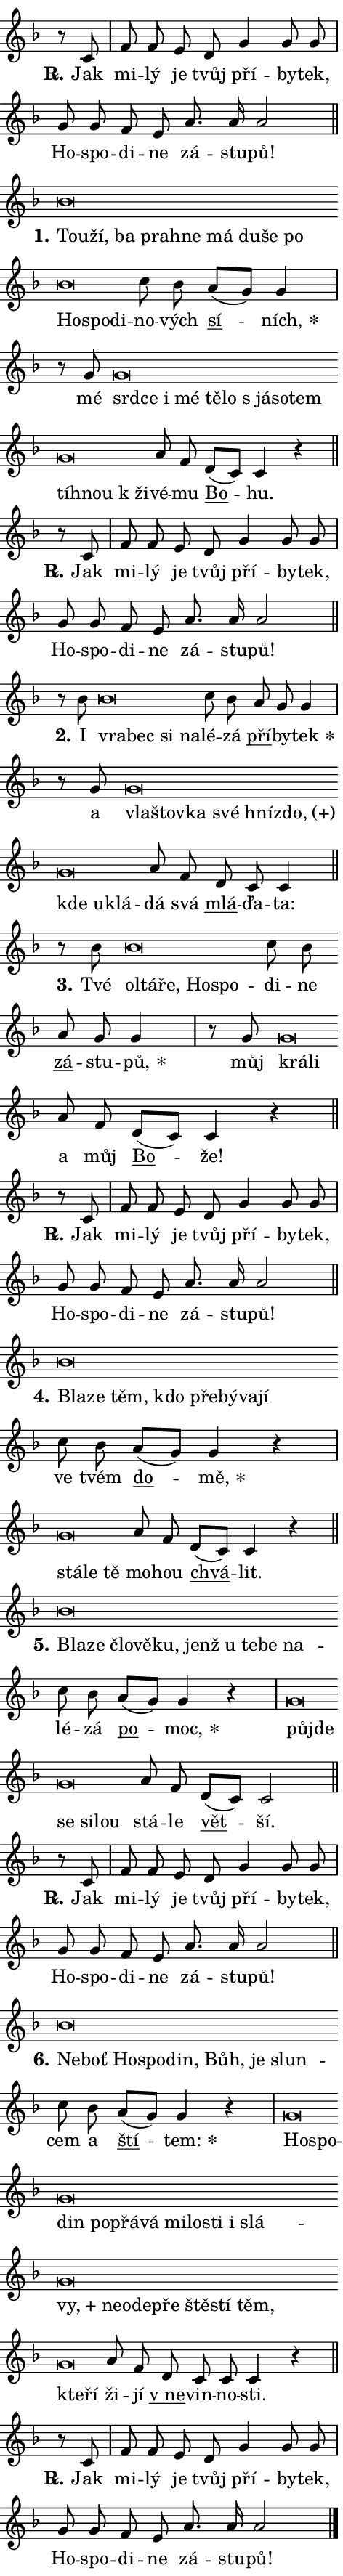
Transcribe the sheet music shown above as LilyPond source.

\version "2.24.0"
\header { tagline = "" }
\paper {
  indent = 0\cm
  top-margin = 0\cm
  right-margin = 0.13\cm % to fit lyric hyphens
  bottom-margin = 0\cm
  left-margin = 0\cm
  paper-width = 8\cm
  page-breaking = #ly:one-page-breaking
  system-system-spacing.basic-distance = #11
  score-system-spacing.basic-distance = #11
  ragged-last = ##f
}


%% Author: Thomas Morley
%% https://lists.gnu.org/archive/html/lilypond-user/2020-05/msg00002.html
#(define (line-position grob)
"Returns position of @var[grob} in current system:
   @code{'start}, if at first time-step
   @code{'end}, if at last time-step
   @code{'middle} otherwise
"
  (let* ((col (ly:item-get-column grob))
         (ln (ly:grob-object col 'left-neighbor))
         (rn (ly:grob-object col 'right-neighbor))
         (col-to-check-left (if (ly:grob? ln) ln col))
         (col-to-check-right (if (ly:grob? rn) rn col))
         (break-dir-left
           (and
             (ly:grob-property col-to-check-left 'non-musical #f)
             (ly:item-break-dir col-to-check-left)))
         (break-dir-right
           (and
             (ly:grob-property col-to-check-right 'non-musical #f)
             (ly:item-break-dir col-to-check-right))))
        (cond ((eqv? 1 break-dir-left) 'start)
              ((eqv? -1 break-dir-right) 'end)
              (else 'middle))))

#(define (tranparent-at-line-position vctor)
  (lambda (grob)
  "Relying on @code{line-position} select the relevant enry from @var{vctor}.
Used to determine transparency,"
    (case (line-position grob)
      ((end) (not (vector-ref vctor 0)))
      ((middle) (not (vector-ref vctor 1)))
      ((start) (not (vector-ref vctor 2))))))

noteHeadBreakVisibility =
#(define-music-function (break-visibility)(vector?)
"Makes @code{NoteHead}s transparent relying on @var{break-visibility}"
#{
  \override NoteHead.transparent =
    #(tranparent-at-line-position break-visibility)
#})

#(define delete-ledgers-for-transparent-note-heads
  (lambda (grob)
    "Reads whether a @code{NoteHead} is transparent.
If so this @code{NoteHead} is removed from @code{'note-heads} from
@var{grob}, which is supposed to be @code{LedgerLineSpanner}.
As a result ledgers are not printed for this @code{NoteHead}"
    (let* ((nhds-array (ly:grob-object grob 'note-heads))
           (nhds-list
             (if (ly:grob-array? nhds-array)
                 (ly:grob-array->list nhds-array)
                 '()))
           ;; Relies on the transparent-property being done before
           ;; Staff.LedgerLineSpanner.after-line-breaking is executed.
           ;; This is fragile ...
           (to-keep
             (remove
               (lambda (nhd)
                 (ly:grob-property nhd 'transparent #f))
               nhds-list)))
      ;; TODO find a better method to iterate over grob-arrays, similiar
      ;; to filter/remove etc for lists
      ;; For now rebuilt from scratch
      (set! (ly:grob-object grob 'note-heads)  '())
      (for-each
        (lambda (nhd)
          (ly:pointer-group-interface::add-grob grob 'note-heads nhd))
        to-keep))))

squashNotes = {
  \override NoteHead.X-extent = #'(-0.2 . 0.2)
  \override NoteHead.Y-extent = #'(-0.75 . 0)
  \override NoteHead.stencil =
    #(lambda (grob)
       (let ((pos (ly:grob-property grob 'staff-position)))
         (begin
           (if (< pos -7) (display "ERROR: Lower brevis then expected\n") (display ""))
           (if (<= pos -6) ly:text-interface::print ly:note-head::print))))
}
unSquashNotes = {
  \revert NoteHead.X-extent
  \revert NoteHead.Y-extent
  \revert NoteHead.stencil
}

hideNotes = \noteHeadBreakVisibility #begin-of-line-visible
unHideNotes = \noteHeadBreakVisibility #all-visible

% work-around for resetting accidentals
% https://lilypond.org/doc/v2.23/Documentation/notation/displaying-rhythms#unmetered-music
cadenzaMeasure = {
  \cadenzaOff
  \partial 1024 s1024
  \cadenzaOn
}

#(define-markup-command (accent layout props text) (markup?)
  "Underline accented syllable"
  (interpret-markup layout props
    #{\markup \override #'(offset . 4.3) \underline { #text }#}))

responsum = \markup \concat {
  "R" \hspace #-1.05 \path #0.1 #'((moveto 0 0.07) (lineto 0.9 0.8)) \hspace #0.05 "."
}

spaceSize = #0.6828661417322834 % exact space size for TeX Gyre Schola

\layout {
  \context {
    \Staff
    \remove "Time_signature_engraver"
    \override LedgerLineSpanner.after-line-breaking = #delete-ledgers-for-transparent-note-heads
  }
  \context {
    \Lyrics {
      \override LyricSpace.minimum-distance = \spaceSize
      \override LyricText.font-name = #"TeX Gyre Schola"
      \override LyricText.font-size = 1
      \override StanzaNumber.font-name = #"TeX Gyre Schola Bold"
      \override StanzaNumber.font-size = 1
    }
  }
  \context {
    \Score 
    \override NoteHead.text =
      #(lambda (grob) 
        (let ((pos (ly:grob-property grob 'staff-position)))
          #{\markup {
            \combine
              \halign #-0.55 \raise #(if (= pos -6) 0 0.5) \override #'(thickness . 2) \draw-line #'(3.2 . 0)
              \musicglyph "noteheads.sM1"
          }#}))
  }
}

% magnetic-lyrics.ily
%
%   written by
%     Jean Abou Samra <jean@abou-samra.fr>
%     Werner Lemberg <wl@gnu.org>
%
%   adapted by
%     Jiri Hon <jiri.hon@gmail.com>
%
% Version 2022-Apr-15

% https://www.mail-archive.com/lilypond-user@gnu.org/msg149350.html

#(define (Left_hyphen_pointer_engraver context)
   "Collect syllable-hyphen-syllable occurrences in lyrics and store
them in properties.  This engraver only looks to the left.  For
example, if the lyrics input is @code{foo -- bar}, it does the
following.

@itemize @bullet
@item
Set the @code{text} property of the @code{LyricHyphen} grob between
@q{foo} and @q{bar} to @code{foo}.

@item
Set the @code{left-hyphen} property of the @code{LyricText} grob with
text @q{foo} to the @code{LyricHyphen} grob between @q{foo} and
@q{bar}.
@end itemize

Use this auxiliary engraver in combination with the
@code{lyric-@/text::@/apply-@/magnetic-@/offset!} hook."
   (let ((hyphen #f)
         (text #f))
     (make-engraver
      (acknowledgers
       ((lyric-syllable-interface engraver grob source-engraver)
        (set! text grob)))
      (end-acknowledgers
       ((lyric-hyphen-interface engraver grob source-engraver)
        ;(when (not (grob::has-interface grob 'lyric-space-interface))
          (set! hyphen grob)));)
      ((stop-translation-timestep engraver)
       (when (and text hyphen)
         (ly:grob-set-object! text 'left-hyphen hyphen))
       (set! text #f)
       (set! hyphen #f)))))

#(define (lyric-text::apply-magnetic-offset! grob)
   "If the space between two syllables is less than the value in
property @code{LyricText@/.details@/.squash-threshold}, move the right
syllable to the left so that it gets concatenated with the left
syllable.

Use this function as a hook for
@code{LyricText@/.after-@/line-@/breaking} if the
@code{Left_@/hyphen_@/pointer_@/engraver} is active."
   (let ((hyphen (ly:grob-object grob 'left-hyphen #f)))
     (when hyphen
       (let ((left-text (ly:spanner-bound hyphen LEFT)))
         (when (grob::has-interface left-text 'lyric-syllable-interface)
           (let* ((common (ly:grob-common-refpoint grob left-text X))
                  (this-x-ext (ly:grob-extent grob common X))
                  (left-x-ext
                   (begin
                     ;; Trigger magnetism for left-text.
                     (ly:grob-property left-text 'after-line-breaking)
                     (ly:grob-extent left-text common X)))
                  ;; `delta` is the gap width between two syllables.
                  (delta (- (interval-start this-x-ext)
                            (interval-end left-x-ext)))
                  (details (ly:grob-property grob 'details))
                  (threshold (assoc-get 'squash-threshold details 0.2)))
             (when (< delta threshold)
               (let* (;; We have to manipulate the input text so that
                      ;; ligatures crossing syllable boundaries are not
                      ;; disabled.  For languages based on the Latin
                      ;; script this is essentially a beautification.
                      ;; However, for non-Western scripts it can be a
                      ;; necessity.
                      (lt (ly:grob-property left-text 'text))
                      (rt (ly:grob-property grob 'text))
                      (is-space (grob::has-interface hyphen 'lyric-space-interface))
                      (space (if is-space " " ""))
                      (extra-delta (if is-space spaceSize 0))
                      ;; Append new syllable.
                      (ltrt-space (if (and (string? lt) (string? rt))
                                (string-append lt space rt)
                                (make-concat-markup (list lt space rt))))
                      ;; Right-align `ltrt` to the right side.
                      (ltrt-space-markup (grob-interpret-markup
                               grob
                               (make-translate-markup
                                (cons (interval-length this-x-ext) 0)
                                (make-right-align-markup ltrt-space)))))
                 (begin
                   ;; Don't print `left-text`.
                   (ly:grob-set-property! left-text 'stencil #f)
                   ;; Set text and stencil (which holds all collected
                   ;; syllables so far) and shift it to the left.
                   (ly:grob-set-property! grob 'text ltrt-space)
                   (ly:grob-set-property! grob 'stencil ltrt-space-markup)
                   (ly:grob-translate-axis! grob (- (- delta extra-delta)) X))))))))))


#(define (lyric-hyphen::displace-bounds-first grob)
   ;; Make very sure this callback isn't triggered too early.
   (let ((left (ly:spanner-bound grob LEFT))
         (right (ly:spanner-bound grob RIGHT)))
     (ly:grob-property left 'after-line-breaking)
     (ly:grob-property right 'after-line-breaking)
     (ly:lyric-hyphen::print grob)))

squashThreshold = #0.4

\layout {
  \context {
    \Lyrics
    \consists #Left_hyphen_pointer_engraver
    \override LyricText.after-line-breaking =
      #lyric-text::apply-magnetic-offset!
    \override LyricHyphen.stencil = #lyric-hyphen::displace-bounds-first
    \override LyricText.details.squash-threshold = \squashThreshold
    \override LyricHyphen.minimum-distance = 0
    \override LyricHyphen.minimum-length = \squashThreshold
  }
}

squashText = \override LyricText.details.squash-threshold = 9999
unSquashText = \override LyricText.details.squash-threshold = \squashThreshold

leftText = \override LyricText.self-alignment-X = #LEFT
unLeftText = \revert LyricText.self-alignment-X

starOffset = #(lambda (grob) 
                (let ((x_offset (ly:self-alignment-interface::aligned-on-x-parent grob)))
                  (if (= x_offset 0) 0 (+ x_offset 1.2))))

star = #(define-music-function (syllable)(string?)
"Append star separator at the end of a syllable"
#{
  \once \override LyricText.X-offset = #starOffset
  \lyricmode { \markup {
    #syllable
    \override #'((font-name . "TeX Gyre Schola Bold")) \hspace #0.2 \lower #0.65 \larger "*"
  } }
#})

starAccent = #(define-music-function (syllable)(string?)
"Append star separator at the end of a syllable and make accent"
#{
  \once \override LyricText.X-offset = #starOffset
  \lyricmode { \markup {
    \accent #syllable
    \override #'((font-name . "TeX Gyre Schola Bold")) \hspace #0.2 \lower #0.65 \larger "*"
  } }
#})

breath = #(define-music-function (syllable)(string?)
"Append breathing indicator at the end of a syllable"
#{
  \lyricmode { \markup { #syllable "+" } }
#})

optionalBreath = #(define-music-function (syllable)(string?)
"Append optional breathing indicator at the end of a syllable"
#{
  \lyricmode { \markup { #syllable "(+)" } }
#})


\score {
    <<
        \new Voice = "melody" { \cadenzaOn \key f \major \relative { r8 c' \cadenzaMeasure \bar "|" f f e d \bar "" g4 g8 g \cadenzaMeasure \bar "|" g g f e \bar "" a8. a16 a2 \cadenzaMeasure \bar "||" \break } }
        \new Lyrics \lyricsto "melody" { \lyricmode { \set stanza = \responsum
Jak mi -- lý je tvůj pří -- by -- tek, Ho -- spo -- di -- ne zá -- stu -- pů! } }
    >>
    \layout {}
}

\score {
    <<
        \new Voice = "melody" { \cadenzaOn \key f \major \relative { \squashNotes bes'\breve*1/16 \hideNotes \breve*1/16 \bar "" \breve*1/16 \bar "" \breve*1/16 \bar "" \breve*1/16 \bar "" \breve*1/16 \bar "" \breve*1/16 \bar "" \breve*1/16 \bar "" \breve*1/16 \bar "" \breve*1/16 \bar "" \breve*1/16 \breve*1/16 \bar "" \unHideNotes \unSquashNotes c8 bes \bar "" a[( g)] g4 \cadenzaMeasure \bar "|" r8 g8 \squashNotes g\breve*1/16 \hideNotes \breve*1/16 \bar "" \breve*1/16 \bar "" \breve*1/16 \bar "" \breve*1/16 \bar "" \breve*1/16 \bar "" \breve*1/16 \bar "" \breve*1/16 \bar "" \breve*1/16 \bar "" \breve*1/16 \bar "" \breve*1/16 \breve*1/16 \bar "" \unHideNotes \unSquashNotes a8 f \bar "" d[( c)] c4 r \cadenzaMeasure \bar "||" \break } }
        \new Lyrics \lyricsto "melody" { \lyricmode { \set stanza = "1."
\leftText Tou -- \squashText ží, ba pra -- hne má du -- še po Ho -- spo -- di -- \unLeftText \unSquashText no -- vých \markup \accent sí -- \star ních, mé \leftText srd -- \squashText ce i mé tě -- lo "s já" -- so -- tem tíh -- nou "k ži" -- \unLeftText \unSquashText vé -- mu \markup \accent Bo -- hu. } }
    >>
    \layout {}
}

\score {
    <<
        \new Voice = "melody" { \cadenzaOn \key f \major \relative { r8 c' \cadenzaMeasure \bar "|" f f e d \bar "" g4 g8 g \cadenzaMeasure \bar "|" g g f e \bar "" a8. a16 a2 \cadenzaMeasure \bar "||" \break } }
        \new Lyrics \lyricsto "melody" { \lyricmode { \set stanza = \responsum
Jak mi -- lý je tvůj pří -- by -- tek, Ho -- spo -- di -- ne zá -- stu -- pů! } }
    >>
    \layout {}
}

\score {
    <<
        \new Voice = "melody" { \cadenzaOn \key f \major \relative { r8 bes'8 \squashNotes bes\breve*1/16 \hideNotes \breve*1/16 \bar "" \breve*1/16 \breve*1/16 \bar "" \unHideNotes \unSquashNotes c8 bes \bar "" a g g4 \cadenzaMeasure \bar "|" r8 g8 \squashNotes g\breve*1/16 \hideNotes \breve*1/16 \bar "" \breve*1/16 \bar "" \breve*1/16 \bar "" \breve*1/16 \bar "" \breve*1/16 \bar "" \breve*1/16 \bar "" \breve*1/16 \breve*1/16 \bar "" \unHideNotes \unSquashNotes a8 f \bar "" d c c4 \cadenzaMeasure \bar "||" \break } }
        \new Lyrics \lyricsto "melody" { \lyricmode { \set stanza = "2."
I \leftText vra -- \squashText bec si na -- \unLeftText \unSquashText lé -- zá \markup \accent pří -- by -- \star tek a \leftText vla -- \squashText štov -- ka své hníz -- \optionalBreath do, kde u -- klá -- \unLeftText \unSquashText dá svá \markup \accent mlá -- ďa -- ta: } }
    >>
    \layout {}
}

\score {
    <<
        \new Voice = "melody" { \cadenzaOn \key f \major \relative { r8 bes'8 \squashNotes bes\breve*1/16 \hideNotes \breve*1/16 \bar "" \breve*1/16 \bar "" \breve*1/16 \breve*1/16 \bar "" \unHideNotes \unSquashNotes c8 bes \bar "" a g g4 \cadenzaMeasure \bar "|" r8 g8 \squashNotes g\breve*1/16 \hideNotes \breve*1/16 \bar "" \unHideNotes \unSquashNotes a8 f \bar "" d[( c)] c4 r \cadenzaMeasure \bar "||" \break } }
        \new Lyrics \lyricsto "melody" { \lyricmode { \set stanza = "3."
Tvé \leftText ol -- \squashText tá -- ře, Ho -- spo -- \unLeftText \unSquashText di -- ne \markup \accent zá -- stu -- \star pů, můj \leftText krá -- \squashText li \unLeftText \unSquashText a můj \markup \accent Bo -- že! } }
    >>
    \layout {}
}

\score {
    <<
        \new Voice = "melody" { \cadenzaOn \key f \major \relative { r8 c' \cadenzaMeasure \bar "|" f f e d \bar "" g4 g8 g \cadenzaMeasure \bar "|" g g f e \bar "" a8. a16 a2 \cadenzaMeasure \bar "||" \break } }
        \new Lyrics \lyricsto "melody" { \lyricmode { \set stanza = \responsum
Jak mi -- lý je tvůj pří -- by -- tek, Ho -- spo -- di -- ne zá -- stu -- pů! } }
    >>
    \layout {}
}

\score {
    <<
        \new Voice = "melody" { \cadenzaOn \key f \major \relative { \squashNotes bes'\breve*1/16 \hideNotes \breve*1/16 \bar "" \breve*1/16 \bar "" \breve*1/16 \bar "" \breve*1/16 \bar "" \breve*1/16 \bar "" \breve*1/16 \breve*1/16 \bar "" \unHideNotes \unSquashNotes c8 bes \bar "" a[( g)] g4 r \cadenzaMeasure \bar "|" \squashNotes g\breve*1/16 \hideNotes \breve*1/16 \breve*1/16 \bar "" \unHideNotes \unSquashNotes a8 f \bar "" d[( c)] c4 r \cadenzaMeasure \bar "||" \break } }
        \new Lyrics \lyricsto "melody" { \lyricmode { \set stanza = "4."
\leftText Bla -- \squashText ze těm, kdo pře -- bý -- va -- jí \unLeftText \unSquashText ve tvém \markup \accent do -- \star mě, \leftText stá -- \squashText le tě \unLeftText \unSquashText mo -- hou \markup \accent chvá -- lit. } }
    >>
    \layout {}
}

\score {
    <<
        \new Voice = "melody" { \cadenzaOn \key f \major \relative { \squashNotes bes'\breve*1/16 \hideNotes \breve*1/16 \bar "" \breve*1/16 \bar "" \breve*1/16 \bar "" \breve*1/16 \bar "" \breve*1/16 \bar "" \breve*1/16 \bar "" \breve*1/16 \bar "" \breve*1/16 \breve*1/16 \bar "" \unHideNotes \unSquashNotes c8 bes \bar "" a[( g)] g4 r \cadenzaMeasure \bar "|" \squashNotes g\breve*1/16 \hideNotes \breve*1/16 \bar "" \breve*1/16 \bar "" \breve*1/16 \breve*1/16 \bar "" \unHideNotes \unSquashNotes a8 f \bar "" d[( c)] c2 \cadenzaMeasure \bar "||" \break } }
        \new Lyrics \lyricsto "melody" { \lyricmode { \set stanza = "5."
\leftText Bla -- \squashText ze člo -- vě -- ku, jenž u te -- be na -- \unLeftText \unSquashText lé -- zá \markup \accent po -- \star moc, \leftText půj -- \squashText de se si -- lou \unLeftText \unSquashText stá -- le \markup \accent vět -- ší. } }
    >>
    \layout {}
}

\score {
    <<
        \new Voice = "melody" { \cadenzaOn \key f \major \relative { r8 c' \cadenzaMeasure \bar "|" f f e d \bar "" g4 g8 g \cadenzaMeasure \bar "|" g g f e \bar "" a8. a16 a2 \cadenzaMeasure \bar "||" \break } }
        \new Lyrics \lyricsto "melody" { \lyricmode { \set stanza = \responsum
Jak mi -- lý je tvůj pří -- by -- tek, Ho -- spo -- di -- ne zá -- stu -- pů! } }
    >>
    \layout {}
}

\score {
    <<
        \new Voice = "melody" { \cadenzaOn \key f \major \relative { \squashNotes bes'\breve*1/16 \hideNotes \breve*1/16 \bar "" \breve*1/16 \bar "" \breve*1/16 \bar "" \breve*1/16 \bar "" \breve*1/16 \bar "" \breve*1/16 \breve*1/16 \bar "" \unHideNotes \unSquashNotes c8 bes \bar "" a[( g)] g4 r \cadenzaMeasure \bar "|" \squashNotes g\breve*1/16 \hideNotes \breve*1/16 \bar "" \breve*1/16 \bar "" \breve*1/16 \bar "" \breve*1/16 \bar "" \breve*1/16 \bar "" \breve*1/16 \bar "" \breve*1/16 \bar "" \breve*1/16 \bar "" \breve*1/16 \bar "" \breve*1/16 \bar "" \breve*1/16 \bar "" \breve*1/16 \bar "" \breve*1/16 \bar "" \breve*1/16 \bar "" \breve*1/16 \bar "" \breve*1/16 \bar "" \breve*1/16 \bar "" \breve*1/16 \bar "" \breve*1/16 \breve*1/16 \bar "" \unHideNotes \unSquashNotes a8 f \bar "" d c c c4 r \cadenzaMeasure \bar "||" \break } }
        \new Lyrics \lyricsto "melody" { \lyricmode { \set stanza = "6."
\leftText Ne -- \squashText boť Ho -- spo -- din, Bůh, je slun -- \unLeftText \unSquashText cem a \markup \accent ští -- \star tem: \leftText Ho -- \squashText spo -- din po -- přá -- vá mi -- lo -- sti i slá -- \breath "vy," ne -- o -- de -- pře ště -- stí těm, kte -- ří \unLeftText \unSquashText ži -- jí \markup \accent "v ne" -- vin -- no -- sti. } }
    >>
    \layout {}
}

\score {
    <<
        \new Voice = "melody" { \cadenzaOn \key f \major \relative { r8 c' \cadenzaMeasure \bar "|" f f e d \bar "" g4 g8 g \cadenzaMeasure \bar "|" g g f e \bar "" a8. a16 a2 \cadenzaMeasure \bar "||" \break } \bar "|." }
        \new Lyrics \lyricsto "melody" { \lyricmode { \set stanza = \responsum
Jak mi -- lý je tvůj pří -- by -- tek, Ho -- spo -- di -- ne zá -- stu -- pů! } }
    >>
    \layout {}
}
